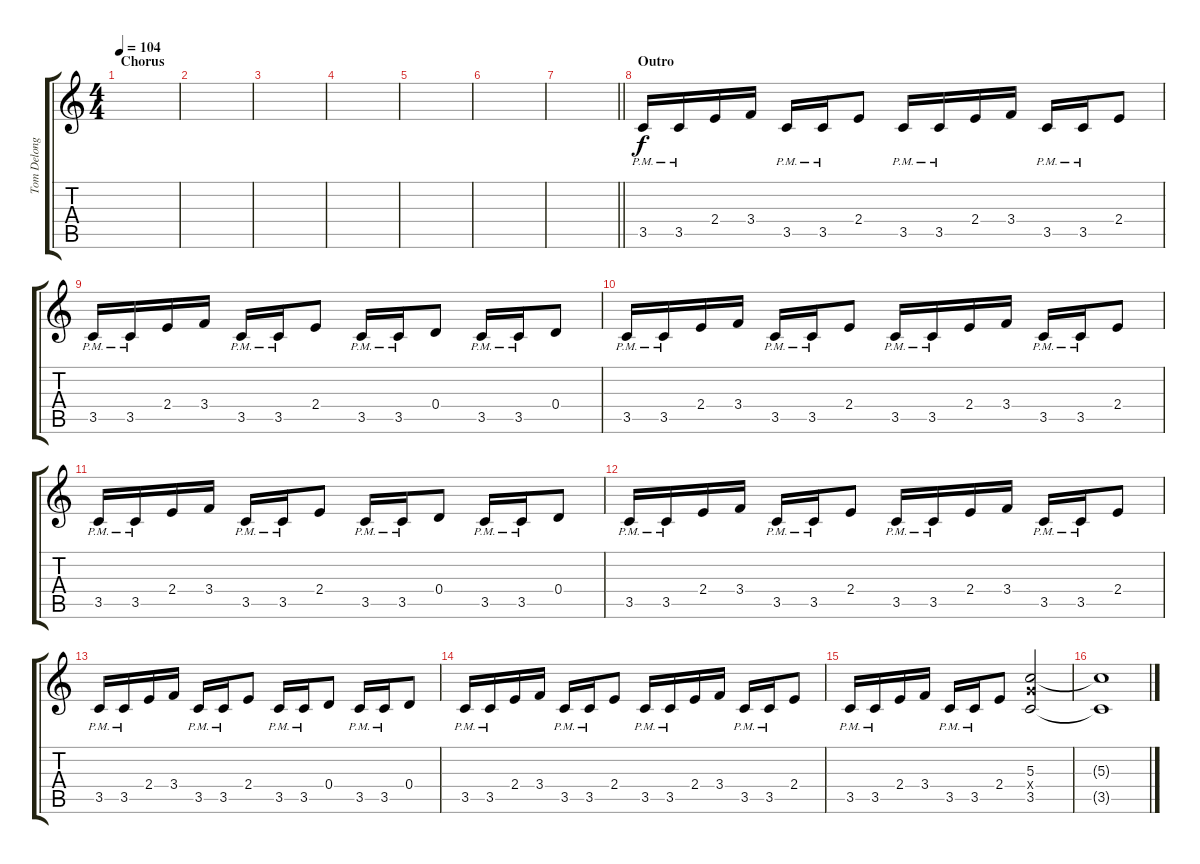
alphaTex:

\track ("Tom Delonge - Guitar " "Tom Delong") {instrument distortionguitar}
\staff {score tabs}
\tuning (E4 B3 G3 D3 A2 E2) {hide}
\ts (4 4)
\section ("" "Chorus")
\tempo 104
\clef g2
\ks c
|
|
|
|
|
|
\barLineRight lightlight
|
\section ("" "Outro")
3.5{pm}.16 3.5{pm}.16 2.4.16 3.4.16 3.5{pm}.16 3.5{pm}.16 2.4.8 3.5{pm}.16 3.5{pm}.16 2.4.16 3.4.16 3.5{pm}.16 3.5{pm}.16 2.4.8 |
3.5{pm}.16 3.5{pm}.16 2.4.16 3.4.16 3.5{pm}.16 3.5{pm}.16 2.4.8 3.5{pm}.16 3.5{pm}.16 0.4.8 3.5{pm}.16 3.5{pm}.16 0.4.8 |
3.5{pm}.16 3.5{pm}.16 2.4.16 3.4.16 3.5{pm}.16 3.5{pm}.16 2.4.8 3.5{pm}.16 3.5{pm}.16 2.4.16 3.4.16 3.5{pm}.16 3.5{pm}.16 2.4.8 |
3.5{pm}.16 3.5{pm}.16 2.4.16 3.4.16 3.5{pm}.16 3.5{pm}.16 2.4.8 3.5{pm}.16 3.5{pm}.16 0.4.8 3.5{pm}.16 3.5{pm}.16 0.4.8 |
3.5{pm}.16 3.5{pm}.16 2.4.16 3.4.16 3.5{pm}.16 3.5{pm}.16 2.4.8 3.5{pm}.16 3.5{pm}.16 2.4.16 3.4.16 3.5{pm}.16 3.5{pm}.16 2.4.8 |
3.5{pm}.16 3.5{pm}.16 2.4.16 3.4.16 3.5{pm}.16 3.5{pm}.16 2.4.8 3.5{pm}.16 3.5{pm}.16 0.4.8 3.5{pm}.16 3.5{pm}.16 0.4.8 |
3.5{pm}.16 3.5{pm}.16 2.4.16 3.4.16 3.5{pm}.16 3.5{pm}.16 2.4.8 3.5{pm}.16 3.5{pm}.16 2.4.16 3.4.16 3.5{pm}.16 3.5{pm}.16 2.4.8 |
3.5{pm}.16 3.5{pm}.16 2.4.16 3.4.16 3.5{pm}.16 3.5{pm}.16 2.4.8 (5.3 5.4{x} 3.5).2{volume 10} |
(5.3{t} 3.5{t}).1
